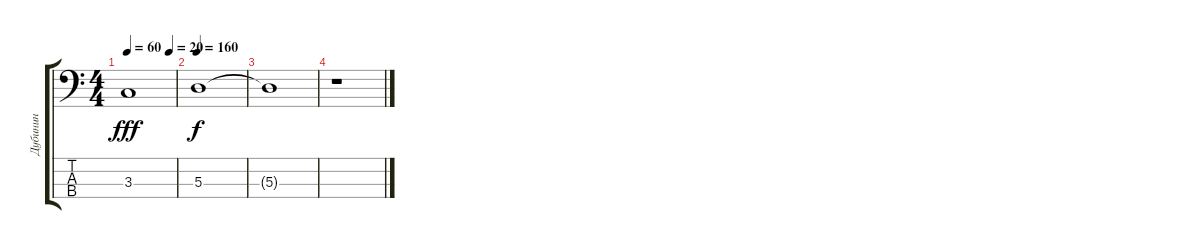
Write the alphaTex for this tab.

\track ("Дубинин" "Дубинин") {instrument electricbassfinger}
\staff {score tabs}
\tuning (G2 D2 A1 E1) {hide}
\ts (4 4)
\tempo 60
\tempo (20 0.875)
\clef f4
\ks c
3.3.1{dy fff} |
\tempo 160
5.3.1{dy f} |
5.3{t}.1 |
r.1
